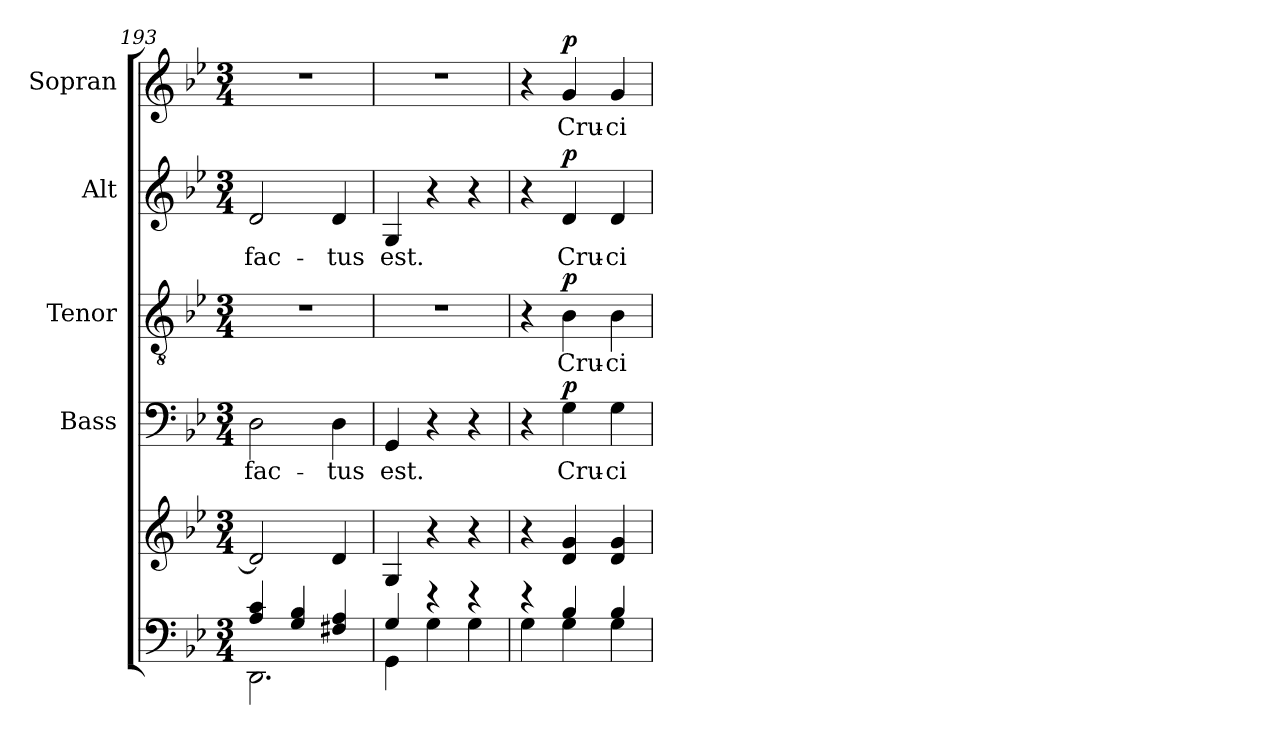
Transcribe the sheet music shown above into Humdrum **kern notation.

**kern	**kern	**kern	**text	**dynam	**kern	**text	**dynam	**kern	**text	**dynam	**kern	**text	**dynam
*part5	*part5	*part4	*part4	*part4	*part3	*part3	*part3	*part2	*part2	*part2	*part1	*part1	*part1
*staff6	*staff5	*staff4	*staff4	*staff4	*staff3	*staff3	*staff3	*staff2	*staff2	*staff2	*staff1	*staff1	*staff1
*	*	*I"Bass	*	*	*I"Tenor	*	*	*I"Alt	*	*	*I"Sopran	*	*
*	*	*I'B.	*	*	*I'T.	*	*	*I'A.	*	*	*I'S.	*	*
*clefF4	*clefG2	*clefF4	*	*	*clefGv2	*	*	*clefG2	*	*	*clefG2	*	*
*k[b-e-]	*k[b-e-]	*k[b-e-]	*	*	*k[b-e-]	*	*	*k[b-e-]	*	*	*k[b-e-]	*	*
*B-:	*B-:	*B-:	*	*	*B-:	*	*	*B-:	*	*	*B-:	*	*
*M3/4	*M3/4	*M3/4	*	*	*M3/4	*	*	*M3/4	*	*	*M3/4	*	*
=193	=193	=193	=193	=193	=193	=193	=193	=193	=193	=193	=193	=193	=193
*^	*	*	*	*	*	*	*	*	*	*	*	*	*
!	!	!	!	!LO:LY:b	!	!	!	!	!	!LO:LY:b	!	!	!	!
4A/ 4c/	2.DD\	2d/]	2D\	fac-	.	2.r	.	.	2d/	fac-	.	2.r	.	.
4G/ 4B-/	.	.	.	.	.	.	.	.	.	.	.	.	.	.
!	!	!	!	!LO:LY:b	!	!	!	!	!	!LO:LY:b	!	!	!	!
4F#X/ 4A/	.	4d/	4D\	-tus	.	.	.	.	4d/	-tus	.	.	.	.
=194	=194	=194	=194	=194	=194	=194	=194	=194	=194	=194	=194	=194	=194	=194
!	!	!	!	!LO:LY:b	!	!	!	!	!	!LO:LY:b	!	!	!	!
4G/	4GG\	4G/	4GG/	est.	.	2.r	.	.	4G/	est.	.	2.r	.	.
4rd	4G\	4r	4r	.	.	.	.	.	4r	.	.	.	.	.
4rd	4G\	4r	4r	.	.	.	.	.	4r	.	.	.	.	.
=195	=195	=195	=195	=195	=195	=195	=195	=195	=195	=195	=195	=195	=195	=195
4rd	4G\	4r	4r	.	.	4r	.	.	4r	.	.	4r	.	.
!	!	!	!	!LO:LY:b	!LO:DY:a	!	!LO:LY:b	!LO:DY:a	!	!LO:LY:b	!LO:DY:a	!	!LO:LY:b	!LO:DY:a
4B-/	4G\	4d/ 4g/	4G\	Cru-	p	4B-\	Cru-	p	4d/	Cru-	p	4g/	Cru-	p
!	!	!	!	!LO:LY:b	!	!	!LO:LY:b	!	!	!LO:LY:b	!	!	!LO:LY:b	!
4B-/	4G\	4d/ 4g/	4G\	-ci-	.	4B-\	-ci-	.	4d/	-ci-	.	4g/	-ci-	.
*v	*v	*	*	*	*	*	*	*	*	*	*	*	*	*
=	=	=	=	=	=	=	=	=	=	=	=	=	=
*-	*-	*-	*-	*-	*-	*-	*-	*-	*-	*-	*-	*-	*-
